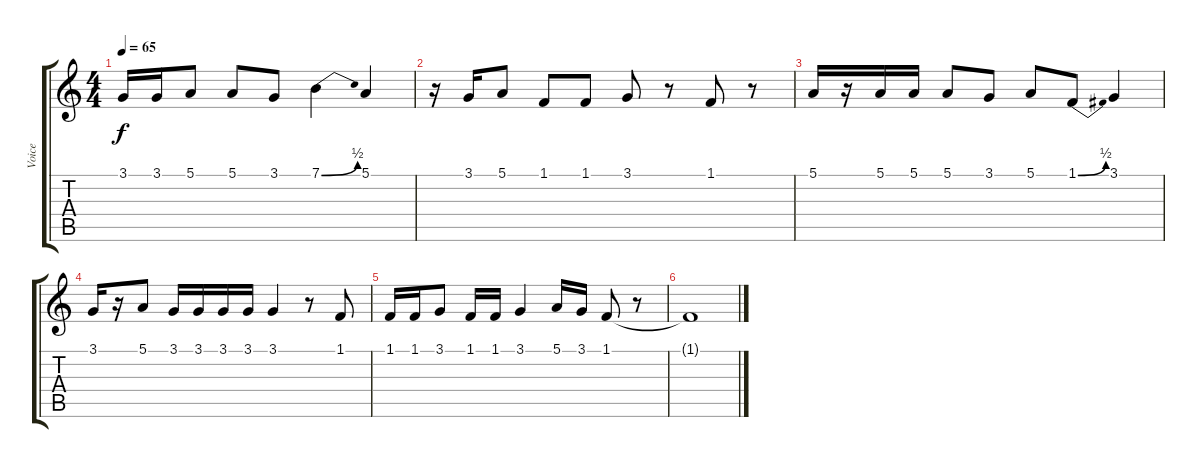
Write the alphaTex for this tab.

\track ("Voice" "Voice") {instrument pad1newage}
\staff {score tabs}
\tuning (E4 B3 G3 D3 A2 E2) {hide}
\ts (4 4)
\tempo 65
\clef g2
\ks c
3.1.16{dy f volume 10} 3.1.16 5.1.8 5.1.8 3.1.8 7.1{be (bend 0 0 60 2)}.4 5.1.4 |
r.16 3.1.16 5.1.8 1.1.8 1.1.8 3.1.8 r.8 1.1.8 r.8 |
5.1.16 r.16 5.1.16 5.1.16 5.1.8 3.1.8 5.1.8 1.1{be (bend 0 0 60 2)}.8 3.1.4 |
3.1.16 r.16 5.1.8 3.1.16 3.1.16 3.1.16 3.1.16 3.1.4 r.8 1.1.8 |
1.1.16 1.1.16 3.1.8 1.1.16 1.1.16 3.1.4 5.1.16 3.1.16 1.1.8 r.8 |
1.1{t}.1
